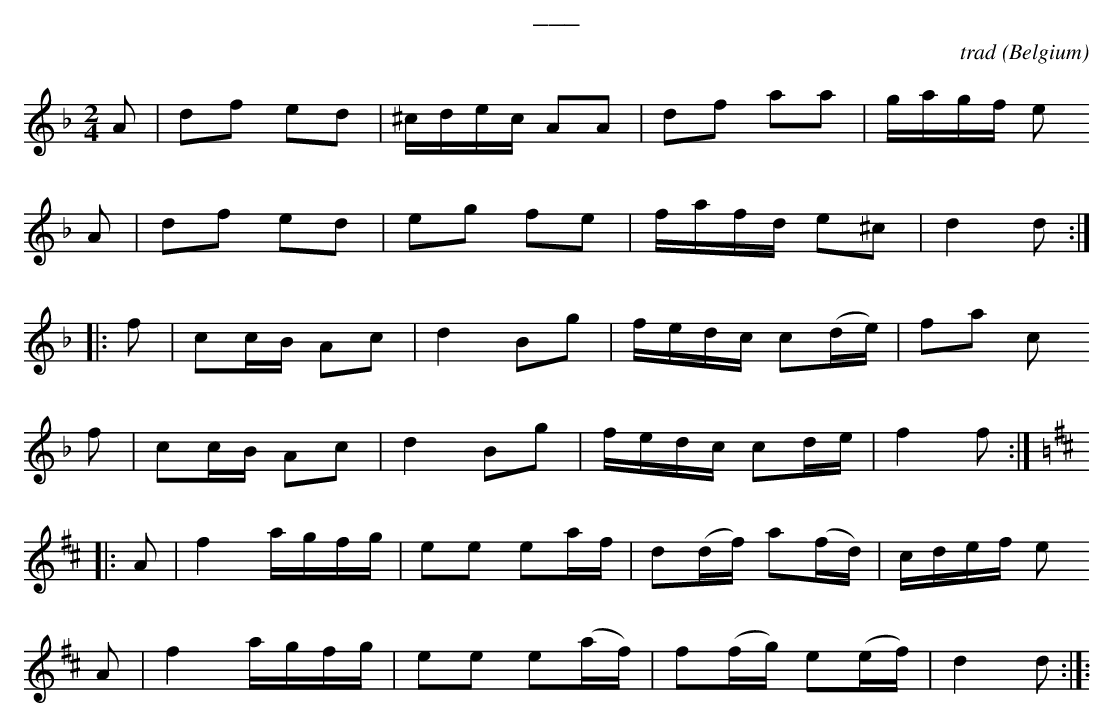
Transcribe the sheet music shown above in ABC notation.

X:1
T:___
C:trad
O:Belgium
M:2/4
L:1/16
K:Dmin
A2|d2f2 e2d2|^cdec A2A2|d2f2 a2a2|gagf e2
A2|d2f2 e2d2|e2g2 f2e2|fafd e2^c2|d4 d2:|
|:f2|c2cB A2c2|d4 B2g2|fedc c2(de)|f2a2 c2
f2|c2cB A2c2|d4 B2g2|fedc c2de|f4 f2:|
K:Dmaj
|:A2|f4 agfg|e2e2 e2af|d2(df) a2(fd)|cdef e2
A2|f4 agfg|e2e2 e2(af)|f2(fg) e2(ef)|d4 d2:|]:
